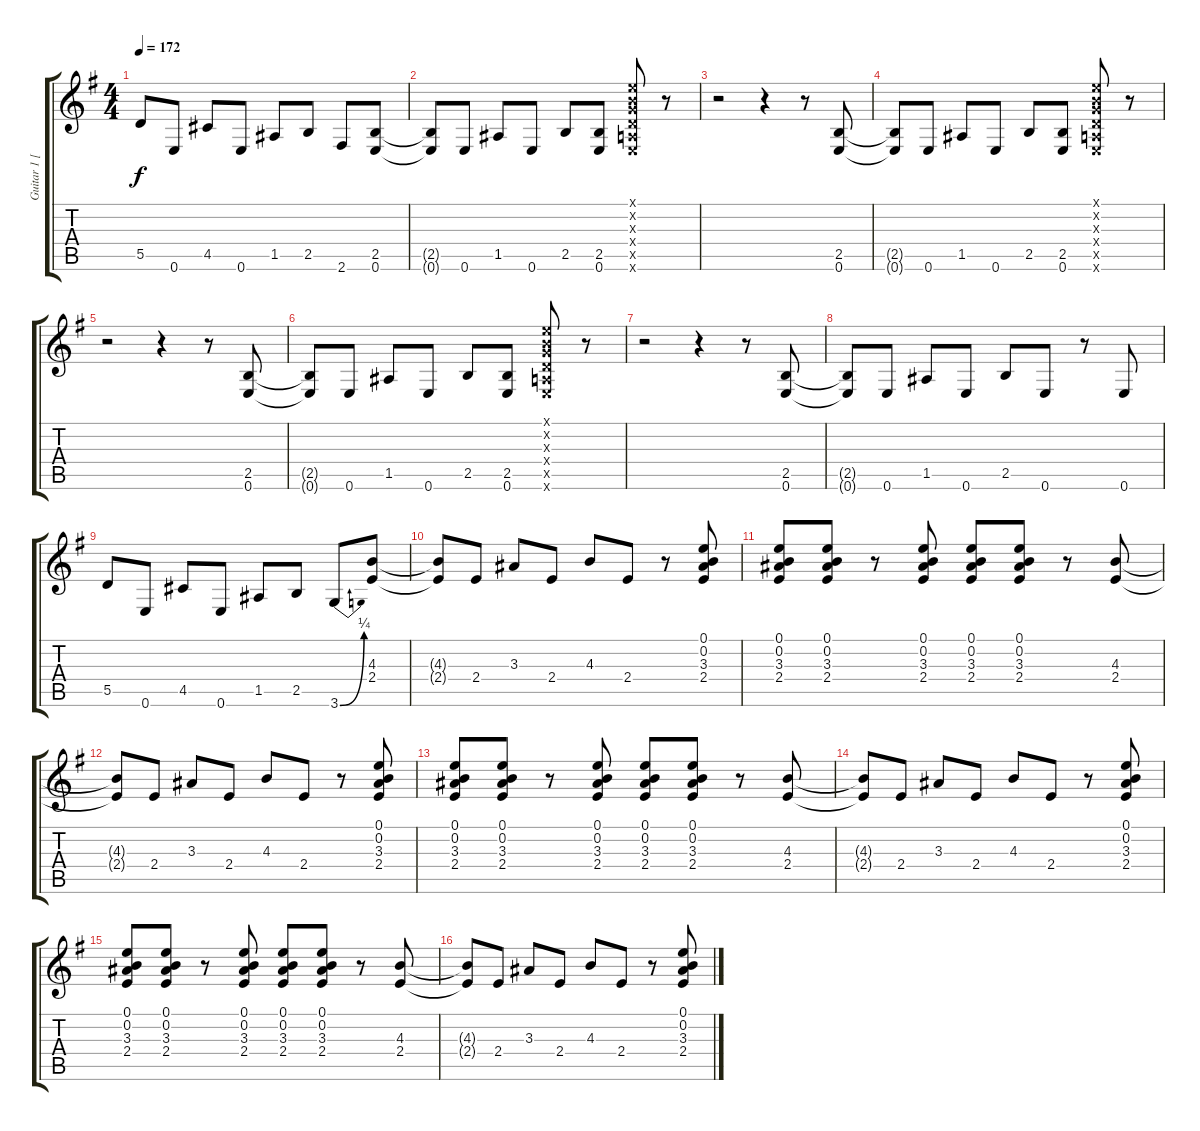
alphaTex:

\track ("Guitar 1 [Slash]" "Guitar 1 [") {instrument distortionguitar}
\staff {score tabs}
\tuning (E4 B3 G3 D3 A2 E2) {hide}
\ts (4 4)
\tempo 172
\clef g2
\ks g
5.5.8{dy f} 0.6.8 4.5.8 0.6.8 1.5.8 2.5.8 2.6.8 (2.5 0.6).8 |
(2.5{t} 0.6{t}).8 0.6.8 1.5.8 0.6.8 2.5.8 (2.5 0.6).8 (0.1{x} 0.2{x} 0.3{x} 0.4{x} 0.5{x} 0.6{x}).8 r.8 |
r.2 r.4 r.8 (2.5 0.6).8 |
(2.5{t} 0.6{t}).8 0.6.8 1.5.8 0.6.8 2.5.8 (2.5 0.6).8 (0.1{x} 0.2{x} 0.3{x} 0.4{x} 0.5{x} 0.6{x}).8 r.8 |
r.2 r.4 r.8 (2.5 0.6).8 |
(2.5{t} 0.6{t}).8 0.6.8 1.5.8 0.6.8 2.5.8 (2.5 0.6).8 (0.1{x} 0.2{x} 0.3{x} 0.4{x} 0.5{x} 0.6{x}).8 r.8 |
r.2 r.4 r.8 (2.5 0.6).8 |
(2.5{t} 0.6{t}).8 0.6.8 1.5.8 0.6.8 2.5.8 0.6.8 r.8 0.6.8 |
5.5.8 0.6.8 4.5.8 0.6.8 1.5.8 2.5.8 3.6{be (bend 0 0 60 1)}.8 (4.3 2.4).8 |
(4.3{t} 2.4{t}).8 2.4.8 3.3.8 2.4.8 4.3.8 2.4.8 r.8 (0.1 0.2 3.3 2.4).8 |
(0.1 0.2 3.3 2.4).8 (0.1 0.2 3.3 2.4).8 r.8 (0.1 0.2 3.3 2.4).8 (0.1 0.2 3.3 2.4).8 (0.1 0.2 3.3 2.4).8 r.8 (4.3 2.4).8 |
(4.3{t} 2.4{t}).8 2.4.8 3.3.8 2.4.8 4.3.8 2.4.8 r.8 (0.1 0.2 3.3 2.4).8 |
(0.1 0.2 3.3 2.4).8 (0.1 0.2 3.3 2.4).8 r.8 (0.1 0.2 3.3 2.4).8 (0.1 0.2 3.3 2.4).8 (0.1 0.2 3.3 2.4).8 r.8 (4.3 2.4).8 |
(4.3{t} 2.4{t}).8 2.4.8 3.3.8 2.4.8 4.3.8 2.4.8 r.8 (0.1 0.2 3.3 2.4).8 |
(0.1 0.2 3.3 2.4).8 (0.1 0.2 3.3 2.4).8 r.8 (0.1 0.2 3.3 2.4).8 (0.1 0.2 3.3 2.4).8 (0.1 0.2 3.3 2.4).8 r.8 (4.3 2.4).8 |
(4.3{t} 2.4{t}).8 2.4.8 3.3.8 2.4.8 4.3.8 2.4.8 r.8 (0.1 0.2 3.3 2.4).8
